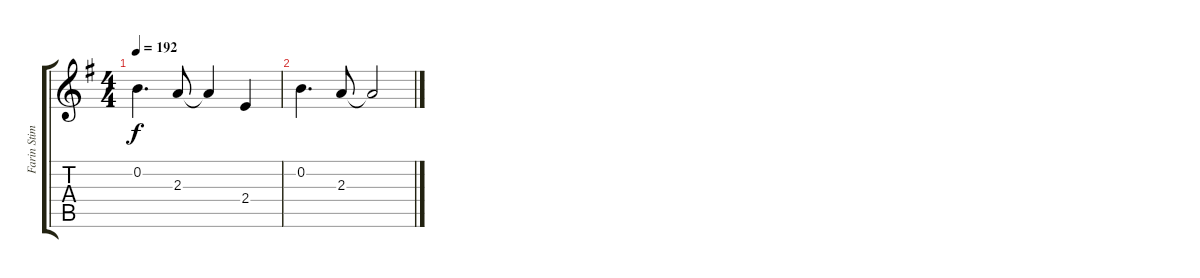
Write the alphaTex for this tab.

\track ("Farin Stimme" "Farin Stim") {instrument acousticguitarsteel}
\staff {score tabs}
\tuning (E4 B3 G3 D3 A2 E2) {hide}
\ts (4 4)
\tempo 192
\clef g2
\ks g
0.2.4{d dy f} 2.3.8 2.3{t}.4 2.4.4 |
0.2.4{d} 2.3.8 2.3{t}.2
